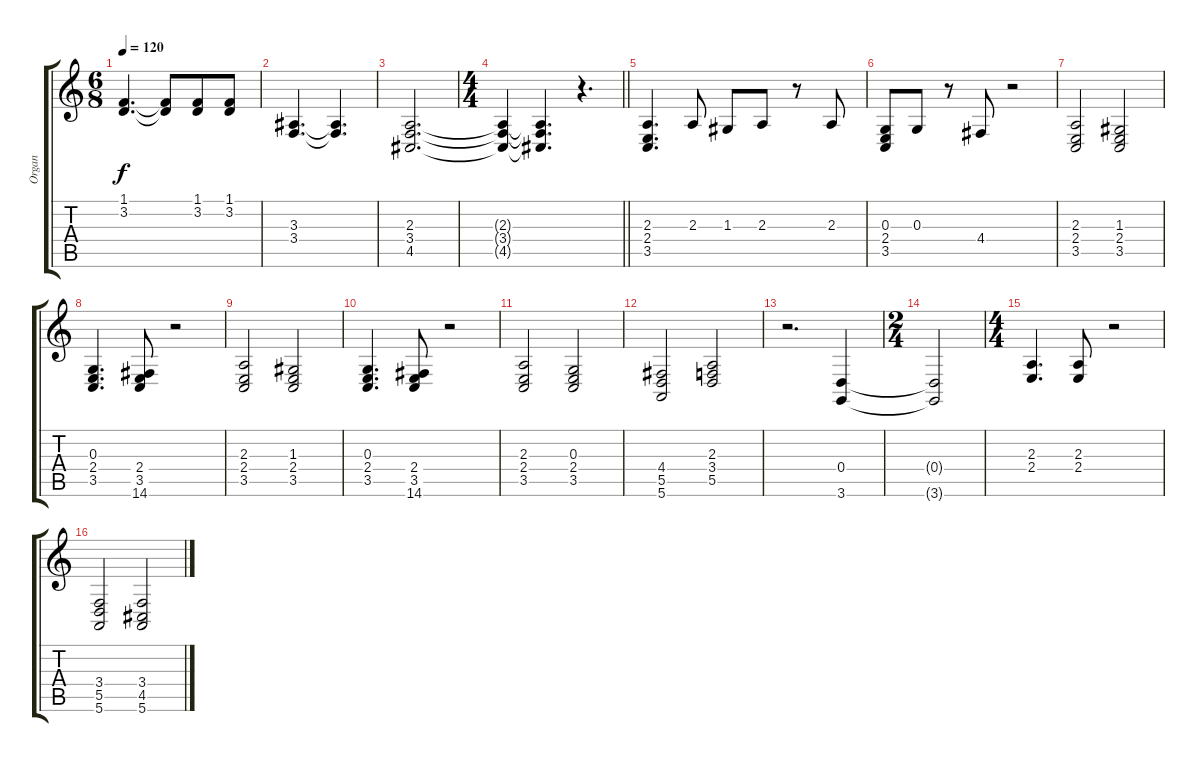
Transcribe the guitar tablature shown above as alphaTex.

\track ("Organ" "Organ") {instrument drawbarorgan}
\staff {score tabs}
\tuning (E4 B3 G3 D3 A2 E2) {hide}
\ts (6 8)
\tempo 120
\clef g2
\ks c
(1.1 3.2).4{d dy f} (1.1{t} 3.2{t}).8 (1.1 3.2).8 (1.1 3.2).8 |
(3.3 3.4).4{d} (3.3{t} 3.4{t}).4{d} |
(2.3 3.4 4.5).2{d} |
\ts (4 4)
\barLineRight lightlight
(2.3{t} 3.4{t} 4.5{t}).4 (2.3{t} 3.4{t} 4.5{t}).4{d} r.4{d} |
(2.3 2.4 3.5).4{d} 2.3.8 1.3.8 2.3.8 r.8 2.3.8 |
(0.3 2.4 3.5).8 0.3.8 r.8 4.4.8 r.2 |
(2.3 2.4 3.5).2 (1.3 2.4 3.5).2 |
(0.3 2.4 3.5).4{d} (2.4 3.5 14.6).8 r.2 |
(2.3 2.4 3.5).2 (1.3 2.4 3.5).2 |
(0.3 2.4 3.5).4{d} (2.4 3.5 14.6).8 r.2 |
(2.3 2.4 3.5).2 (0.3 2.4 3.5).2 |
(4.4 5.5 5.6).2 (2.3 3.4 5.5).2 |
r.2{d} (0.4 3.6).4 |
\ts (2 4)
(0.4{t} 3.6{t}).2 |
\ts (4 4)
(2.3 2.4).4{d} (2.3 2.4).8 r.2 |
(3.4 5.5 5.6).2 (3.4 4.5 5.6).2
